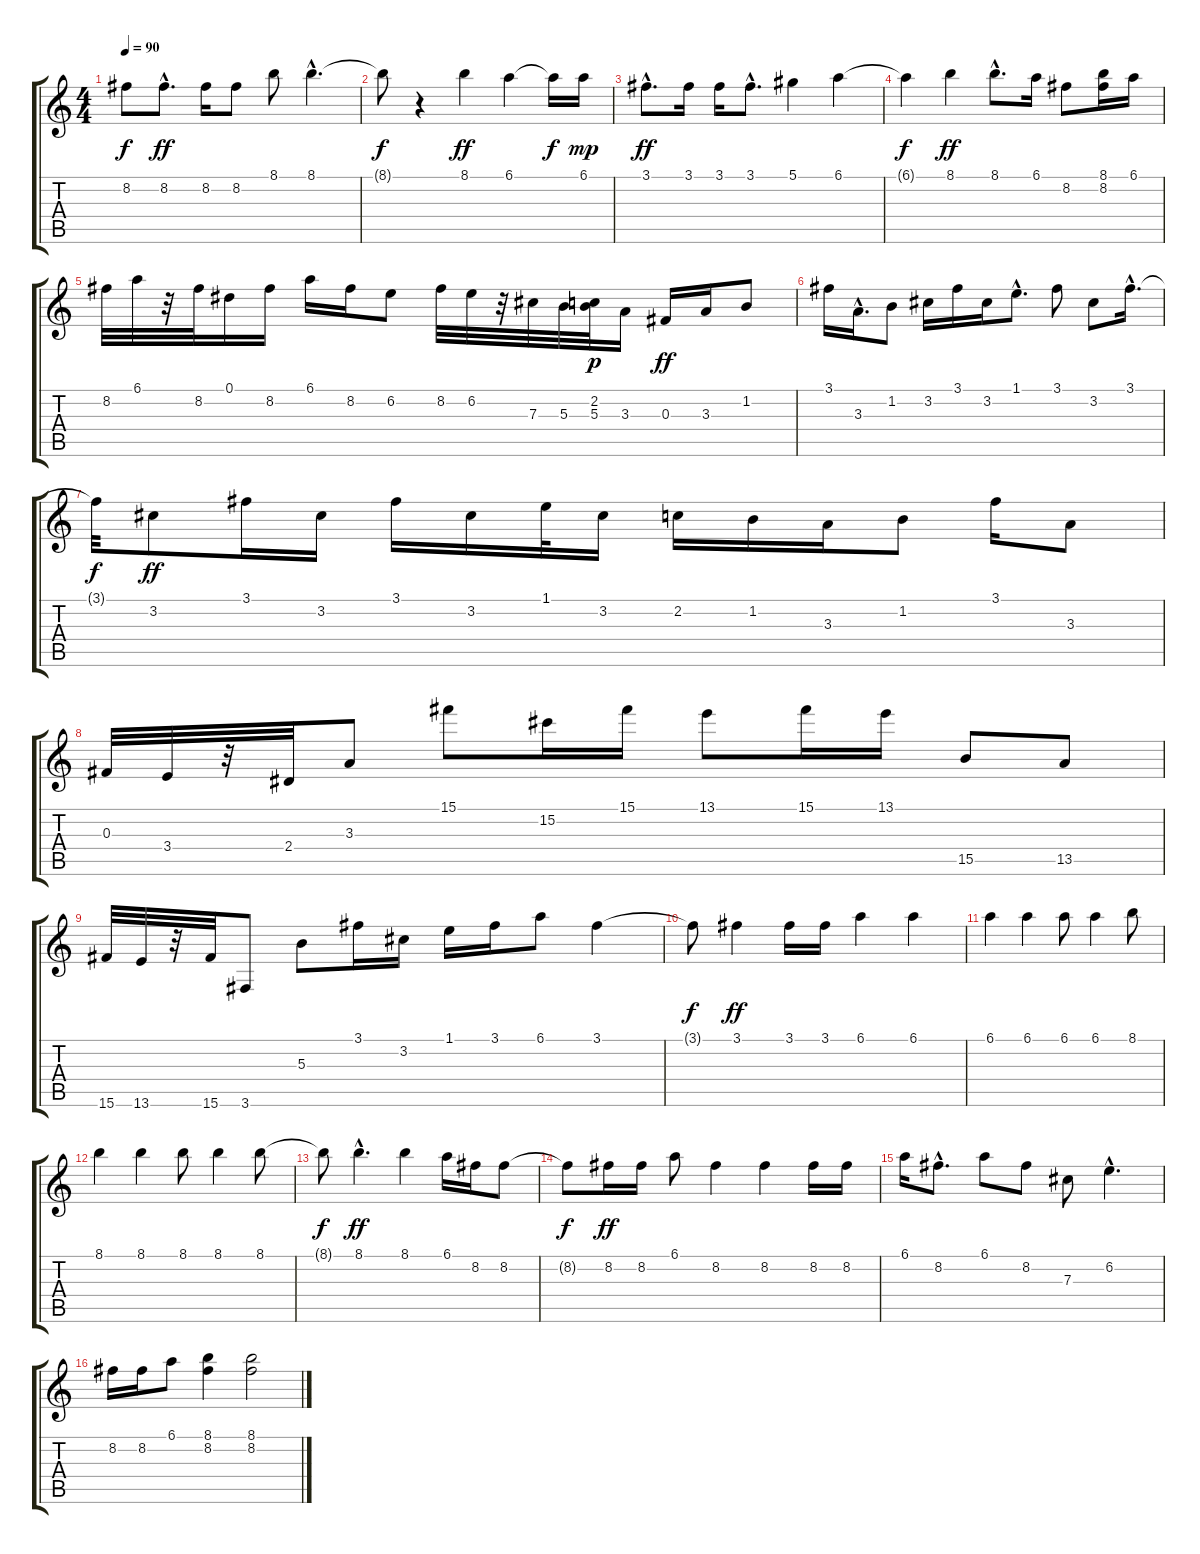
\track "" {instrument acousticguitarsteel}
\staff {score tabs}
\tuning (Eb4 Bb3 Gb3 Db3 Ab2 Eb2) {hide}
\ts (4 4)
\tempo 90
\clef g2
\ks c
8.2{t}.8{dy f} 8.2{hac}.8{d dy ff} 8.2.16 8.2.8 8.1.8 8.1{hac}.4{d} |
8.1{t}.8{dy f} r.4 8.1.4{dy ff} 6.1.4 6.1{t}.16{dy f} 6.1.16{dy mp} |
3.1{hac}.8{d dy ff} 3.1.16 3.1.16 3.1{hac}.8{d} 5.1.4 6.1.4 |
6.1{t}.4{dy f} 8.1.4{dy ff} 8.1{hac}.8{d} 6.1.16 8.2.8 (8.1 8.2).16 6.1.16 |
8.2.32 6.1.32 r.32 8.2.32 0.1.16 8.2.16 6.1.16 8.2.16 6.2.8 8.2.32 6.2.32 r.32 7.3.32 5.3.32 (2.2 5.3).32{dy p} 3.3.16 0.3.16{dy ff} 3.3.16 1.2.8 |
3.1.16 3.3{hac}.16{d} 1.2.8 3.2.16 3.1.16 3.2.16 1.1{hac}.8{d} 3.1.8 3.2.8 3.1{hac}.16{d} |
3.1{t}.32{dy f} 3.2.8{dy ff} 3.1.16 3.2.16 3.1.16 3.2.16 1.1.32 3.2.16 2.2.16 1.2.16 3.3.16 1.2.8 3.1.16 3.3.8 |
0.3.32 3.4.32 r.32 2.4.32 3.3.8 15.1.8 15.2.16 15.1.16 13.1.8 15.1.16 13.1.16 15.5.8 13.5.8 |
15.6.32 13.6.32 r.32 15.6.32 3.6.8 5.3.8 3.1.16 3.2.16 1.1.16 3.1.16 6.1.8 3.1.4 |
3.1{t}.8{dy f} 3.1.4{dy ff} 3.1.16 3.1.16 6.1.4 6.1.4 |
6.1.4 6.1.4 6.1.8 6.1.4 8.1.8 |
8.1.4 8.1.4 8.1.8 8.1.4 8.1.8 |
8.1{t}.8{dy f} 8.1{hac}.4{d dy ff} 8.1.4 6.1.16 8.2.16 8.2.8 |
8.2{t}.8{dy f} 8.2.16{dy ff} 8.2.16 6.1.8 8.2.4 8.2.4 8.2.16 8.2.16 |
6.1.16 8.2{hac}.8{d} 6.1.8 8.2.8 7.3.8 6.2{hac}.4{d} |
8.2.16 8.2.16 6.1.8 (8.1 8.2).4 (8.1 8.2).2
